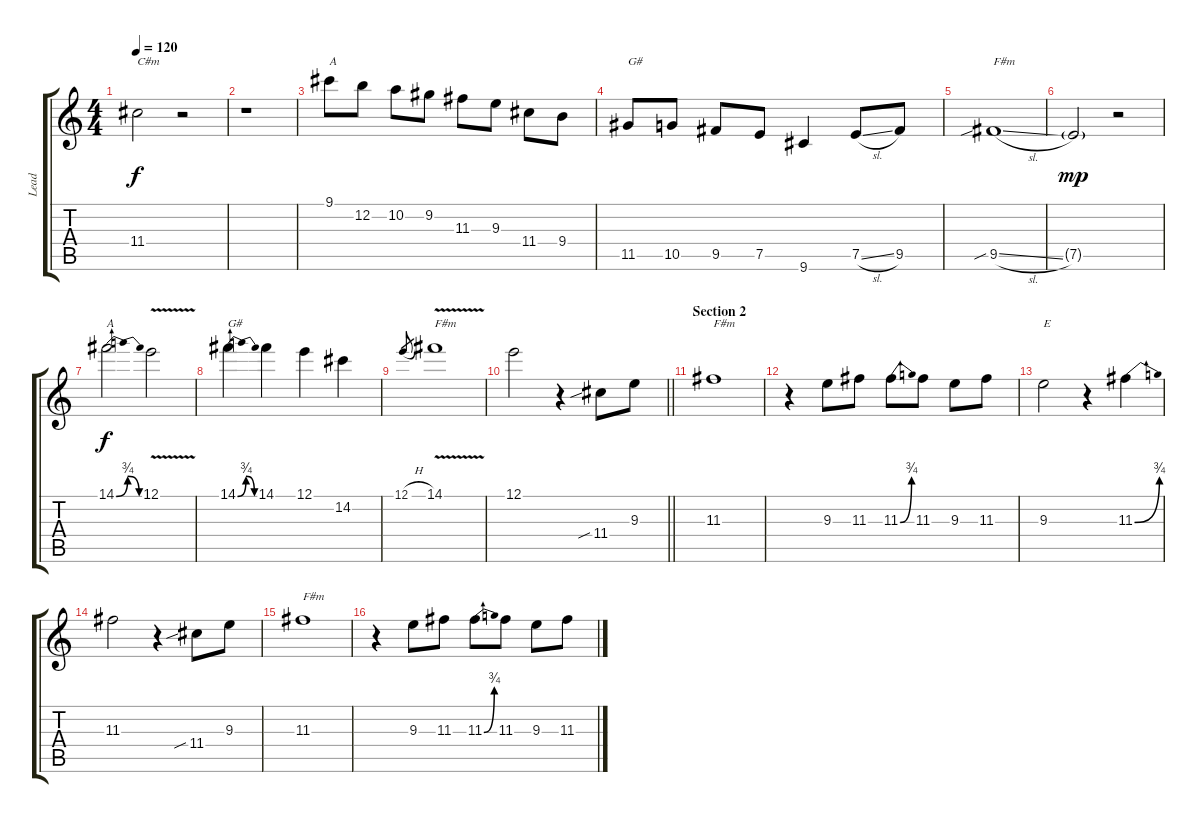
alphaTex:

\track ("Lead" "Lead") {instrument electricguitarjazz}
\staff {score tabs}
\tuning (E4 B3 G3 D3 A2 E2) {hide}
\ts (4 4)
\tempo 120
\clef g2
\ks c
11.4.2{txt "C#m" dy f} r.2 |
r.1 |
9.1.8{txt "A"} 12.2.8 10.2.8 9.2.8 11.3.8 9.3.8 11.4.8 9.4.8 |
11.5.8{txt "G#"} 10.5.8 9.5.8 7.5.8 9.6.4 7.5{sl}.8 9.5.8 |
9.5{sib sl}.1{txt "F#m"} |
7.5{g}.2{dy mp} r.2 |
14.1{be (bendrelease 0 0 30 3 44 3 60 0)}.2{txt "A" dy f} 12.1{v}.2 |
14.1{be (bendrelease 0 0 30 3 30 3 60 0)}.4{txt "G#"} 14.1.4 12.1.4 14.2.4 |
12.1{h}.8{gr} 14.1{v}.1{txt "F#m"} |
\barLineRight lightlight
12.1.2 r.4 11.4{sib}.8 9.3.8 |
\section ("" "Section 2")
11.3.1{txt "F#m"} |
r.4 9.3.8 11.3.8 11.3{be (bend 0 0 60 3)}.8 11.3.8 9.3.8 11.3.8 |
9.3.2{txt "E"} r.4 11.3{be (bend 0 0 60 3)}.4 |
11.3.2 r.4 11.4{sib}.8 9.3.8 |
11.3.1{txt "F#m"} |
r.4 9.3.8 11.3.8 11.3{be (bend 0 0 60 3)}.8 11.3.8 9.3.8 11.3.8
